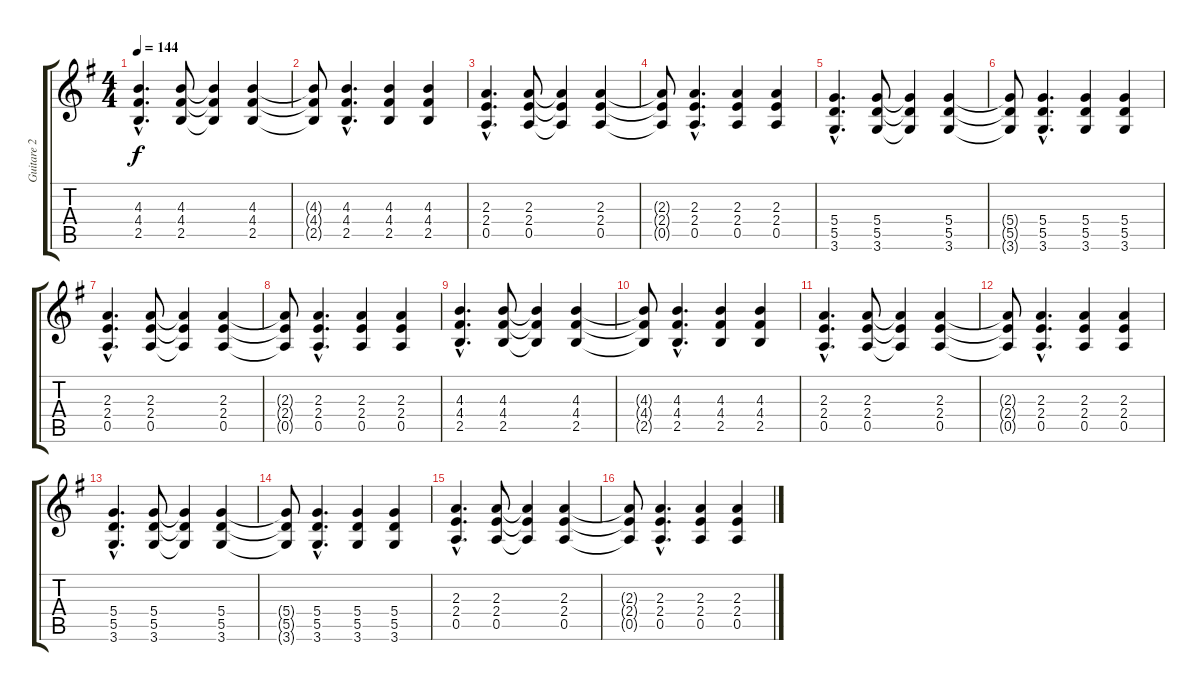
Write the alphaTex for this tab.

\track ("Guitare 2 " "Guitare 2 ") {instrument distortionguitar}
\staff {score tabs}
\tuning (E4 B3 G3 D3 A2 E2) {hide}
\ts (4 4)
\tempo 144
\clef g2
\ks g
(4.3{hac} 4.4{hac} 2.5{hac}).4{d dy f} (4.3 4.4 2.5).8 (4.3{t} 4.4{t} 2.5{t}).4 (4.3 4.4 2.5).4 |
(4.3{t} 4.4{t} 2.5{t}).8 (4.3{hac} 4.4{hac} 2.5{hac}).4{d} (4.3 4.4 2.5).4 (4.3 4.4 2.5).4 |
(2.3{hac} 2.4{hac} 0.5{hac}).4{d} (2.3 2.4 0.5).8 (2.3{t} 2.4{t} 0.5{t}).4 (2.3 2.4 0.5).4 |
(2.3{t} 2.4{t} 0.5{t}).8 (2.3{hac} 2.4{hac} 0.5{hac}).4{d} (2.3 2.4 0.5).4 (2.3 2.4 0.5).4 |
(5.4{hac} 5.5{hac} 3.6{hac}).4{d} (5.4 5.5 3.6).8 (5.4{t} 5.5{t} 3.6{t}).4 (5.4 5.5 3.6).4 |
(5.4{t} 5.5{t} 3.6{t}).8 (5.4{hac} 5.5{hac} 3.6{hac}).4{d} (5.4 5.5 3.6).4 (5.4 5.5 3.6).4 |
(2.3{hac} 2.4{hac} 0.5{hac}).4{d} (2.3 2.4 0.5).8 (2.3{t} 2.4{t} 0.5{t}).4 (2.3 2.4 0.5).4 |
(2.3{t} 2.4{t} 0.5{t}).8 (2.3{hac} 2.4{hac} 0.5{hac}).4{d} (2.3 2.4 0.5).4 (2.3 2.4 0.5).4 |
(4.3{hac} 4.4{hac} 2.5{hac}).4{d} (4.3 4.4 2.5).8 (4.3{t} 4.4{t} 2.5{t}).4 (4.3 4.4 2.5).4 |
(4.3{t} 4.4{t} 2.5{t}).8 (4.3{hac} 4.4{hac} 2.5{hac}).4{d} (4.3 4.4 2.5).4 (4.3 4.4 2.5).4 |
(2.3{hac} 2.4{hac} 0.5{hac}).4{d} (2.3 2.4 0.5).8 (2.3{t} 2.4{t} 0.5{t}).4 (2.3 2.4 0.5).4 |
(2.3{t} 2.4{t} 0.5{t}).8 (2.3{hac} 2.4{hac} 0.5{hac}).4{d} (2.3 2.4 0.5).4 (2.3 2.4 0.5).4 |
(5.4{hac} 5.5{hac} 3.6{hac}).4{d} (5.4 5.5 3.6).8 (5.4{t} 5.5{t} 3.6{t}).4 (5.4 5.5 3.6).4 |
(5.4{t} 5.5{t} 3.6{t}).8 (5.4{hac} 5.5{hac} 3.6{hac}).4{d} (5.4 5.5 3.6).4 (5.4 5.5 3.6).4 |
(2.3{hac} 2.4{hac} 0.5{hac}).4{d} (2.3 2.4 0.5).8 (2.3{t} 2.4{t} 0.5{t}).4 (2.3 2.4 0.5).4 |
(2.3{t} 2.4{t} 0.5{t}).8 (2.3{hac} 2.4{hac} 0.5{hac}).4{d} (2.3 2.4 0.5).4 (2.3 2.4 0.5).4
